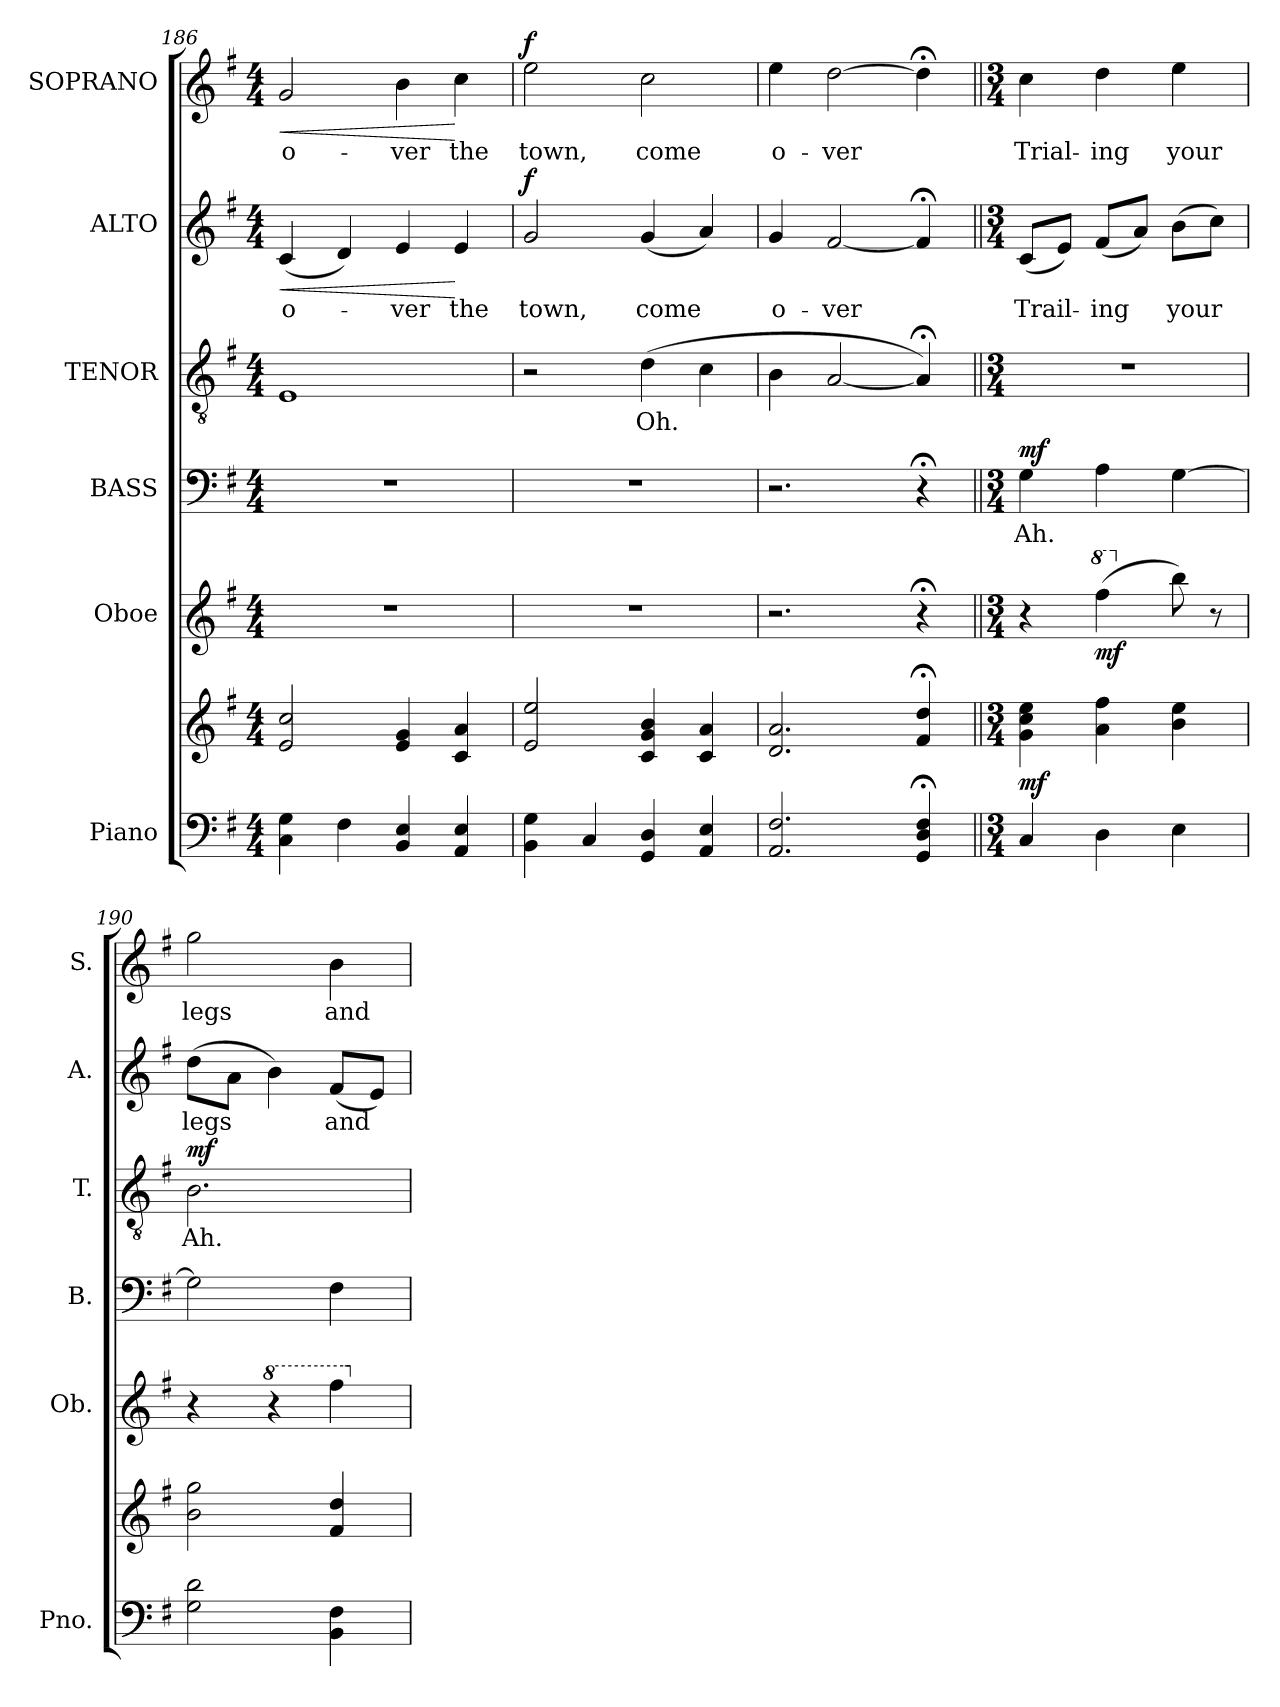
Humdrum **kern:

**kern	**kern	**dynam	**kern	**dynam	**kern	**text	**dynam	**kern	**text	**dynam	**kern	**text	**dynam	**kern	**text	**dynam
*part6	*part6	*part6	*part5	*part5	*part4	*part4	*part4	*part3	*part3	*part3	*part2	*part2	*part2	*part1	*part1	*part1
*staff7	*staff6	*staff6/7	*staff5	*staff5	*staff4	*staff4	*staff4	*staff3	*staff3	*staff3	*staff2	*staff2	*staff2	*staff1	*staff1	*staff1
*I"Piano	*	*	*I"Oboe	*	*I"BASS	*	*	*I"TENOR	*	*	*I"ALTO	*	*	*I"SOPRANO	*	*
*I'Pno.	*	*	*I'Ob.	*	*I'B.	*	*	*I'T.	*	*	*I'A.	*	*	*I'S.	*	*
*clefF4	*clefG2	*	*clefG2	*	*clefF4	*	*	*clefGv2	*	*	*clefG2	*	*	*clefG2	*	*
*	*	*	*	*	*	*	*	*ITrd7c12	*	*	*	*	*	*	*	*
*k[f#]	*k[f#]	*	*k[f#]	*	*k[f#]	*	*	*k[f#]	*	*	*k[f#]	*	*	*k[f#]	*	*
*G:	*G:	*	*G:	*	*G:	*	*	*G:	*	*	*G:	*	*	*G:	*	*
*M4/4	*M4/4	*	*M4/4	*	*M4/4	*	*	*M4/4	*	*	*M4/4	*	*	*M4/4	*	*
=186	=186	=186	=186	=186	=186	=186	=186	=186	=186	=186	=186	=186	=186	=186	=186	=186
!	!	!	!	!	!	!	!	!	!	!	!	!LO:LY:b:color=#000000	!LO:HP:b	!	!	!
!	!	!	!	!	!	!	!	!	!	!	!	!	!	!	!LO:LY:b:color=#000000	!LO:HP:b
4Ci\ 4Gi	2ei/ 2cci	.	1r	.	1r	.	.	1EEi	.	.	(4ci/	o-	<	2gi/	o-	<
4F#i\	.	.	.	.	.	.	.	.	.	.	4di/)	.	.	.	.	.
!	!	!	!	!	!	!	!	!	!	!	!	!LO:LY:b:color=#000000	!	!	!	!
!	!	!	!	!	!	!	!	!	!	!	!	!	!	!	!LO:LY:b:color=#000000	!
4BBi/ 4Ei	4ei/ 4gi	.	.	.	.	.	.	.	.	.	4ei/	-ver	.	4bi\	-ver	.
!	!	!	!	!	!	!	!	!	!	!	!	!LO:LY:b:color=#000000	!	!	!	!
!	!	!	!	!	!	!	!	!	!	!	!	!	!	!	!LO:LY:b:color=#000000	!
4AAi/ 4Ei	4ci/ 4ai	.	.	.	.	.	.	.	.	.	4ei/	the	[	4cci\	the	[
!!LO:PB:g=z
=187	=187	=187	=187	=187	=187	=187	=187	=187	=187	=187	=187	=187	=187	=187	=187	=187
!	!	!	!	!	!	!	!	!	!	!	!	!LO:LY:b:color=#000000	!	!	!	!
!	!	!	!	!	!	!	!	!	!	!	!	!	!	!	!LO:LY:b:color=#000000	!
4BBi\ 4Gi	2ei/ 2eei	.	1r	.	1r	.	.	2r	.	.	2gi/	town,	f	2eei\	town,	f
4Ci/	.	.	.	.	.	.	.	.	.	.	.	.	.	.	.	.
!	!	!	!	!	!	!	!	!	!LO:LY:b:color=#000000	!	!	!	!	!	!	!
!	!	!	!	!	!	!	!	!	!	!	!	!LO:LY:b:color=#000000	!	!	!	!
!	!	!	!	!	!	!	!	!	!	!	!	!	!	!	!LO:LY:b:color=#000000	!
4GGi/ 4Di	4ci/ 4gi 4bi	.	.	.	.	.	.	(4Di\	Oh.	.	(4gi/	come	.	2cci\	come	.
4AAi/ 4Ei	4ci/ 4ai	.	.	.	.	.	.	4Ci\	.	.	4ai/)	.	.	.	.	.
=188	=188	=188	=188	=188	=188	=188	=188	=188	=188	=188	=188	=188	=188	=188	=188	=188
!	!	!	!	!	!	!	!	!	!	!	!	!LO:LY:b:color=#000000	!	!	!	!
!	!	!	!	!	!	!	!	!	!	!	!	!	!	!	!LO:LY:b:color=#000000	!
2.AAi/ 2.F#i	2.di/ 2.ai	.	2.r	.	2.r	.	.	4BBi\	.	.	4gi/	o-	.	4eei\	o-	.
!	!	!	!	!	!	!	!	!	!	!	!	!LO:LY:b:color=#000000	!	!	!	!
!	!	!	!	!	!	!	!	!	!	!	!	!	!	!	!LO:LY:b:color=#000000	!
.	.	.	.	.	.	.	.	[<2AAi/	.	.	[<2f#i/	-ver	.	[>2ddi\	-ver	.
4GGi/; 4Di; 4F#i;	4f#i/; 4ddi;	.	4r;	.	4r;	.	.	4AA;i/])	.	.	4f#;i/]	.	.	4dd;i\]	.	.
=189||	=189||	=189||	=189||	=189||	=189||	=189||	=189||	=189||	=189||	=189||	=189||	=189||	=189||	=189||	=189||	=189||
*M3/4	*M3/4	*	*M3/4	*	*M3/4	*	*	*M3/4	*	*	*M3/4	*	*	*M3/4	*	*
!	!	!	!	!	!	!LO:LY:b:color=#000000	!	!LO:N:vis=1	!	!	!	!	!	!	!	!
!	!	!	!	!	!	!	!	!	!	!	!	!LO:LY:b:color=#000000	!	!	!	!
*	*MM90	*	*	*	*	*	*	*	*	*	*	*	*	*MM90	*	*
!	!	!	!	!	!	!	!	!	!	!	!	!	!	!	!LO:LY:b:color=#000000	!
4Ci/	4gi\ 4cci 4eei	mf	4r	.	4Gi\	Ah.	mf	2.r	.	.	(8ci/L	Trail-	.	4cci\	Trial-	.
.	.	.	.	.	.	.	.	.	.	.	8ei/J)	.	.	.	.	.
*	*	*	*8va	*	*	*	*	*	*	*	*	*	*	*	*	*
!	!	!	!	!	!	!	!	!	!	!	!	!LO:LY:b:color=#000000	!	!	!	!
!	!	!	!	!	!	!	!	!	!	!	!	!	!	!	!LO:LY:b:color=#000000	!
4Di\	4ai\ 4ff#i	.	(4fff#i\	mf	4Ai\	.	.	.	.	.	(8f#i/L	-ing	.	4ddi\	-ing	.
.	.	.	.	.	.	.	.	.	.	.	8ai/J)	.	.	.	.	.
*	*	*	*X8va	*	*	*	*	*	*	*	*	*	*	*	*	*
!	!	!	!	!	!	!	!	!	!	!	!	!LO:LY:b:color=#000000	!	!	!	!
!	!	!	!	!	!	!	!	!	!	!	!	!	!	!	!LO:LY:b:color=#000000	!
4Ei\	4bi\ 4eei	.	8bbi\)	.	[>4Gi\	.	.	.	.	.	(8bi\L	your	.	4eei\	your	.
.	.	.	8r	.	.	.	.	.	.	.	8cci\J)	.	.	.	.	.
=190	=190	=190	=190	=190	=190	=190	=190	=190	=190	=190	=190	=190	=190	=190	=190	=190
!	!	!	!	!	!	!	!	!	!LO:LY:b:color=#000000	!	!	!	!	!	!	!
!	!	!	!	!	!	!	!	!	!	!	!	!LO:LY:b:color=#000000	!	!	!	!
!	!	!	!	!	!	!	!	!	!	!	!	!	!	!	!LO:LY:b:color=#000000	!
2Gi\ 2di	2bi\ 2ggi	.	4r	.	2Gi\]	.	.	2.BBi\	Ah.	mf	(8ddi\L	legs	.	2ggi\	legs	.
.	.	.	.	.	.	.	.	.	.	.	8ai\J	.	.	.	.	.
*	*	*	*8va	*	*	*	*	*	*	*	*	*	*	*	*	*
.	.	.	4r	.	.	.	.	.	.	.	4bi\)	.	.	.	.	.
!	!	!	!	!	!	!	!	!	!	!	!	!LO:LY:b:color=#000000	!	!	!	!
!	!	!	!	!	!	!	!	!	!	!	!	!	!	!	!LO:LY:b:color=#000000	!
4BBi\ 4F#i	4f#i/ 4ddi	.	4fff#i\	.	4F#i\	.	.	.	.	.	(8f#i/L	and	.	4bi\	and	.
.	.	.	.	.	.	.	.	.	.	.	8ei/J)	.	.	.	.	.
*	*	*	*X8va	*	*	*	*	*	*	*	*	*	*	*	*	*
=	=	=	=	=	=	=	=	=	=	=	=	=	=	=	=	=
*-	*-	*-	*-	*-	*-	*-	*-	*-	*-	*-	*-	*-	*-	*-	*-	*-
